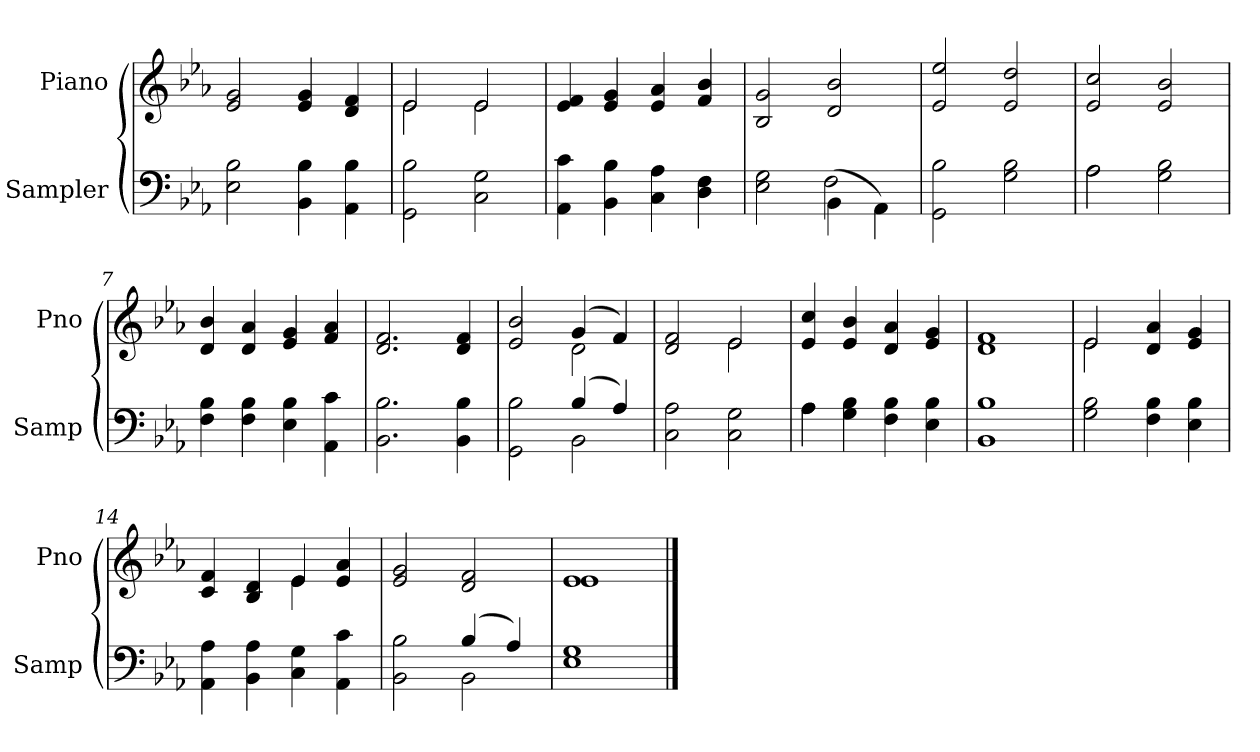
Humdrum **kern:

**kern	**kern
*part2	*part1
*staff2	*staff1
*I"Sampler	*I"Piano
*I'Samp	*I'Pno
*clefF4	*clefG2
*k[b-e-a-]	*k[b-e-a-]
*E-:	*E-:
=1	=1
2E- 2B-	2e- 2g
4BB- 4B-	4e- 4g
4AA- 4B-	4d 4f
=2	=2
*	*^
2GG 2B-	2e-/	2e-
2C 2G	2e-/	2e-
*	*v	*v
=3	=3
4AA- 4c	4e- 4f
4BB- 4B-	4e- 4g
4C 4A-	4e- 4a-
4D 4F	4f 4b-
=4	=4
*^	*
2E- 2G	2ryy	2B- 2g
(4BB-\	2F	2d 2b-
4AA-\)	.	.
*v	*v	*
=5	=5
2GG 2B-	2e- 2ee-
2G 2B-	2e- 2dd
=6	=6
*^	*
2A-\	2A-	2e- 2cc
2G 2B-	2ryy	2e- 2b-
*v	*v	*
=7	=7
4F 4B-	4d 4b-
4F 4B-	4d 4a-
4E- 4B-	4e- 4g
4AA- 4c	4f 4a-
=8	=8
2.BB- 2.B-	2.d 2.f
4BB- 4B-	4d 4f
=9	=9
*^	*^
2GG 2B-	2ryy	2e- 2b-	2ryy
(4B-/	2BB-	(4g/	2d
4A-/)	.	4f/)	.
*v	*v	*	*
=10	=10	=10
2C 2A-	2d 2f	2ryy
2C 2G	2e-/	2e-
*	*v	*v
=11	=11
*^	*
4A-\	4A-	4e- 4cc
4G 4B-	2.ryy	4e- 4b-
4F 4B-	.	4d 4a-
4E- 4B-	.	4e- 4g
*v	*v	*
=12	=12
1BB- 1B-	1d 1f
=13	=13
*	*^
2G 2B-	2e-/	2e-
4F 4B-	4d 4a-	2ryy
4E- 4B-	4e- 4g	.
=14	=14	=14
4AA- 4A-	4c 4f	2ryy
4BB- 4A-	4B- 4d	.
4C 4G	4e-/	4e-
4AA- 4c	4e- 4a-	4ryy
*	*v	*v
=15	=15
*^	*
2BB- 2B-	2ryy	2e- 2g
(4B-/	2BB-	2d 2f
4A-/)	.	.
*v	*v	*
=16	=16
*	*^
1E- 1G	1e-/	1e-
*	*v	*v
==	==
*-	*-
